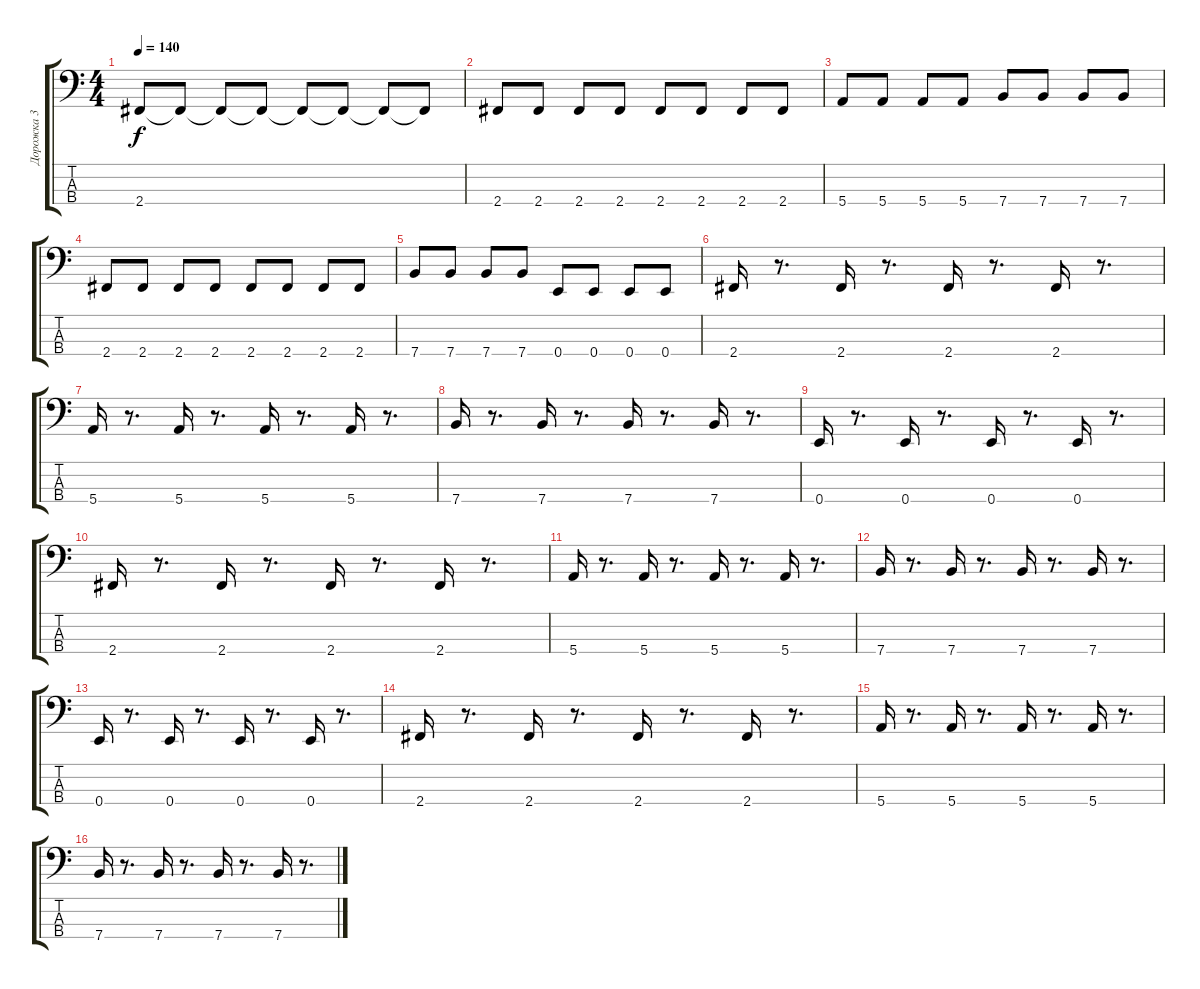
\track ("Дорожка 3" "Дорожка 3") {instrument electricbassfinger}
\staff {score tabs}
\tuning (G2 D2 A1 E1) {hide}
\ts (4 4)
\tempo 140
\clef f4
\ks c
2.4{t}.8{dy f} 2.4{t}.8 2.4{t}.8 2.4{t}.8 2.4{t}.8 2.4{t}.8 2.4{t}.8 2.4{t}.8 |
2.4.8{volume 16} 2.4.8 2.4.8 2.4.8 2.4.8 2.4.8 2.4.8 2.4.8 |
5.4.8 5.4.8 5.4.8 5.4.8 7.4.8 7.4.8 7.4.8 7.4.8 |
2.4.8 2.4.8 2.4.8 2.4.8 2.4.8 2.4.8 2.4.8 2.4.8 |
7.4.8 7.4.8 7.4.8 7.4.8 0.4.8 0.4.8 0.4.8 0.4.8 |
2.4.16 r.8{d} 2.4.16 r.8{d} 2.4.16 r.8{d} 2.4.16 r.8{d} |
5.4.16 r.8{d} 5.4.16 r.8{d} 5.4.16 r.8{d} 5.4.16 r.8{d} |
7.4.16 r.8{d} 7.4.16 r.8{d} 7.4.16 r.8{d} 7.4.16 r.8{d} |
0.4.16 r.8{d} 0.4.16 r.8{d} 0.4.16 r.8{d} 0.4.16 r.8{d} |
2.4.16 r.8{d} 2.4.16 r.8{d} 2.4.16 r.8{d} 2.4.16 r.8{d} |
5.4.16 r.8{d} 5.4.16 r.8{d} 5.4.16 r.8{d} 5.4.16 r.8{d} |
7.4.16 r.8{d} 7.4.16 r.8{d} 7.4.16 r.8{d} 7.4.16 r.8{d} |
0.4.16 r.8{d} 0.4.16 r.8{d} 0.4.16 r.8{d} 0.4.16 r.8{d} |
2.4.16 r.8{d} 2.4.16 r.8{d} 2.4.16 r.8{d} 2.4.16 r.8{d} |
5.4.16 r.8{d} 5.4.16 r.8{d} 5.4.16 r.8{d} 5.4.16 r.8{d} |
7.4.16 r.8{d} 7.4.16 r.8{d} 7.4.16 r.8{d} 7.4.16 r.8{d}
